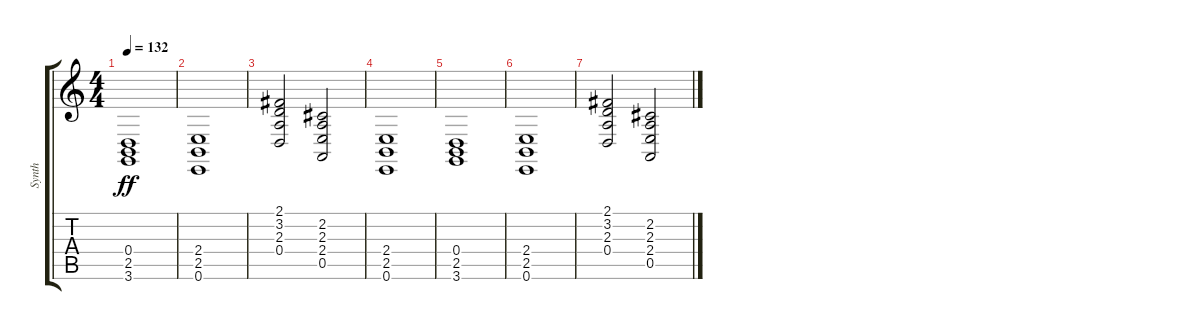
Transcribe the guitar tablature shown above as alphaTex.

\track ("Synth" "Synth") {instrument pad2warm}
\staff {score tabs}
\tuning (E4 B3 G3 D3 A2 E2) {hide}
\ts (4 4)
\tempo 132
\clef g2
\ks c
(0.4 2.5 3.6).1{dy ff} |
(2.4 2.5 0.6).1 |
(2.1 3.2 2.3 0.4).2 (2.2 2.3 2.4 0.5).2 |
(2.4 2.5 0.6).1 |
(0.4 2.5 3.6).1 |
(2.4 2.5 0.6).1 |
(2.1 3.2 2.3 0.4).2 (2.2 2.3 2.4 0.5).2
